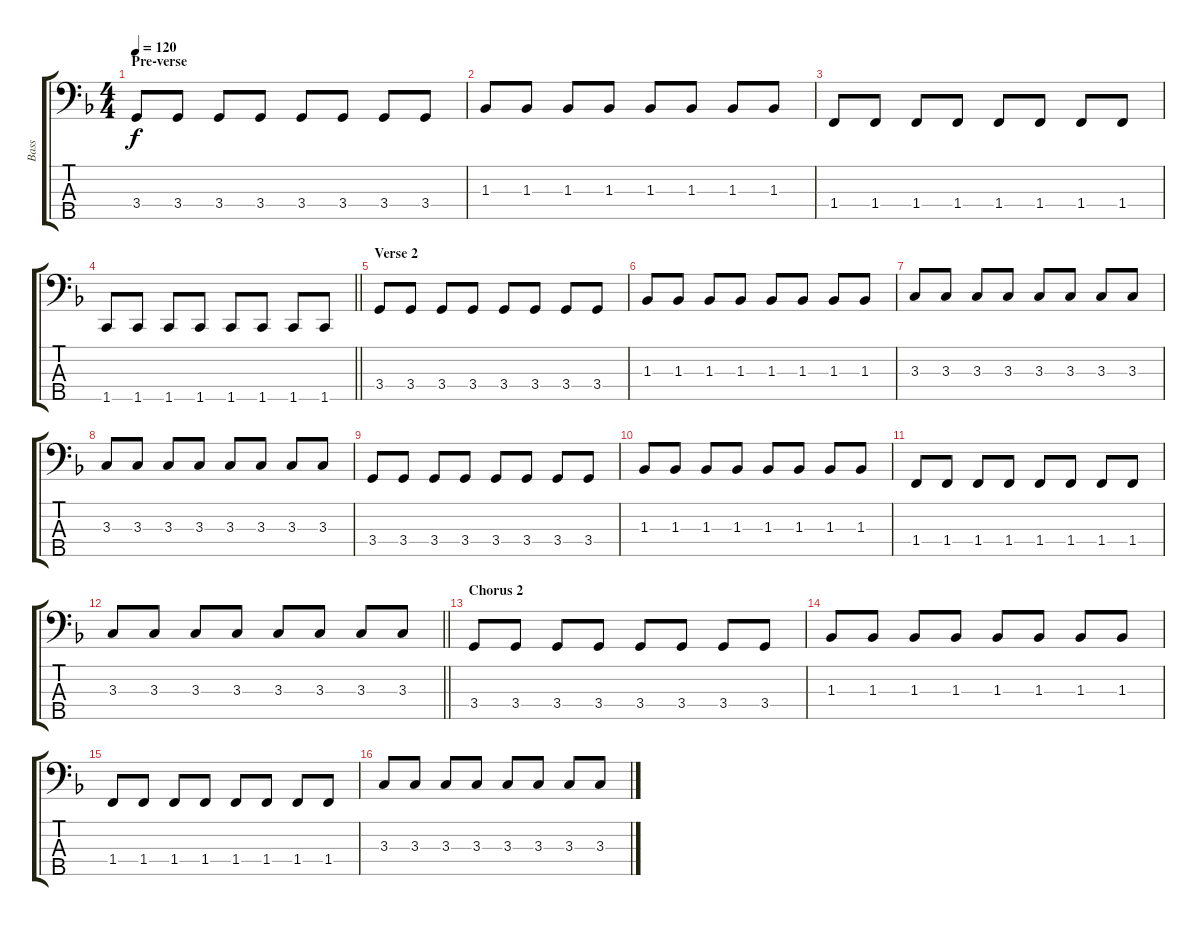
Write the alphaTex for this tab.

\track ("Bass" "Bass") {instrument electricbassfinger}
\staff {score tabs}
\tuning (G2 D2 A1 E1 B0) {hide}
\ts (4 4)
\section ("" "Pre-verse")
\tempo 120
\clef f4
\ks f
3.4.8{dy f} 3.4.8 3.4.8 3.4.8 3.4.8 3.4.8 3.4.8 3.4.8 |
1.3.8 1.3.8 1.3.8 1.3.8 1.3.8 1.3.8 1.3.8 1.3.8 |
1.4.8 1.4.8 1.4.8 1.4.8 1.4.8 1.4.8 1.4.8 1.4.8 |
\barLineRight lightlight
1.5.8 1.5.8 1.5.8 1.5.8 1.5.8 1.5.8 1.5.8 1.5.8 |
\section ("" "Verse 2")
3.4.8 3.4.8 3.4.8 3.4.8 3.4.8 3.4.8 3.4.8 3.4.8 |
1.3.8 1.3.8 1.3.8 1.3.8 1.3.8 1.3.8 1.3.8 1.3.8 |
3.3.8 3.3.8 3.3.8 3.3.8 3.3.8 3.3.8 3.3.8 3.3.8 |
3.3.8 3.3.8 3.3.8 3.3.8 3.3.8 3.3.8 3.3.8 3.3.8 |
3.4.8 3.4.8 3.4.8 3.4.8 3.4.8 3.4.8 3.4.8 3.4.8 |
1.3.8 1.3.8 1.3.8 1.3.8 1.3.8 1.3.8 1.3.8 1.3.8 |
1.4.8 1.4.8 1.4.8 1.4.8 1.4.8 1.4.8 1.4.8 1.4.8 |
\barLineRight lightlight
3.3.8 3.3.8 3.3.8 3.3.8 3.3.8 3.3.8 3.3.8 3.3.8 |
\section ("" "Chorus 2")
3.4.8 3.4.8 3.4.8 3.4.8 3.4.8 3.4.8 3.4.8 3.4.8 |
1.3.8 1.3.8 1.3.8 1.3.8 1.3.8 1.3.8 1.3.8 1.3.8 |
1.4.8 1.4.8 1.4.8 1.4.8 1.4.8 1.4.8 1.4.8 1.4.8 |
3.3.8 3.3.8 3.3.8 3.3.8 3.3.8 3.3.8 3.3.8 3.3.8
